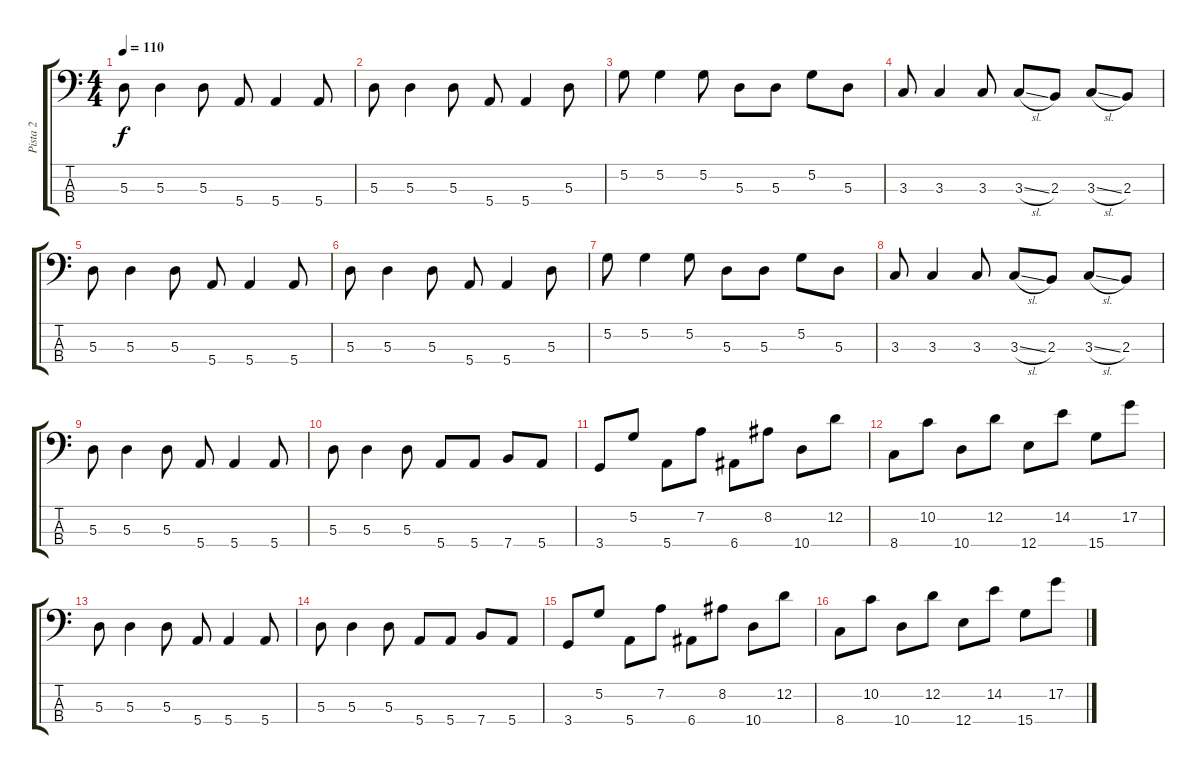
\track ("Pista 2" "Pista 2") {instrument electricbassfinger}
\staff {score tabs}
\tuning (G2 D2 A1 E1) {hide}
\ts (4 4)
\tempo 110
\clef f4
\ks c
5.3.8{dy f} 5.3.4 5.3.8 5.4.8 5.4.4 5.4.8 |
5.3.8 5.3.4 5.3.8 5.4.8 5.4.4 5.3.8 |
5.2.8 5.2.4 5.2.8 5.3.8 5.3.8 5.2.8 5.3.8 |
3.3.8 3.3.4 3.3.8 3.3{sl}.8 2.3.8 3.3{sl}.8 2.3.8 |
5.3.8 5.3.4 5.3.8 5.4.8 5.4.4 5.4.8 |
5.3.8 5.3.4 5.3.8 5.4.8 5.4.4 5.3.8 |
5.2.8 5.2.4 5.2.8 5.3.8 5.3.8 5.2.8 5.3.8 |
3.3.8 3.3.4 3.3.8 3.3{sl}.8 2.3.8 3.3{sl}.8 2.3.8 |
5.3.8 5.3.4 5.3.8 5.4.8 5.4.4 5.4.8 |
5.3.8 5.3.4 5.3.8 5.4.8 5.4.8 7.4.8 5.4.8 |
3.4.8 5.2.8 5.4.8 7.2.8 6.4.8 8.2.8 10.4.8 12.2.8 |
8.4.8 10.2.8 10.4.8 12.2.8 12.4.8 14.2.8 15.4.8 17.2.8 |
5.3.8 5.3.4 5.3.8 5.4.8 5.4.4 5.4.8 |
5.3.8 5.3.4 5.3.8 5.4.8 5.4.8 7.4.8 5.4.8 |
3.4.8 5.2.8 5.4.8 7.2.8 6.4.8 8.2.8 10.4.8 12.2.8 |
8.4.8 10.2.8 10.4.8 12.2.8 12.4.8 14.2.8 15.4.8 17.2.8
